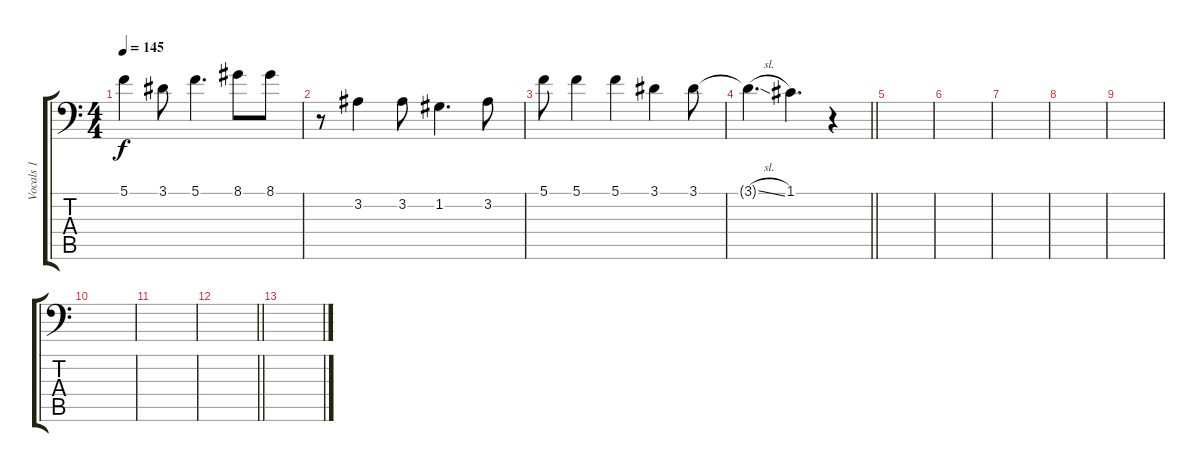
\track ("Vocals 1" "Vocals 1") {instrument lead2sawtooth}
\staff {score tabs}
\tuning (C4 G3 Eb3 Bb2 F2 Bb1) {hide}
\ts (4 4)
\tempo 145
\clef f4
\ks c
5.1.4{dy f} 3.1.8 5.1.4{d} 8.1.8 8.1.8 |
r.8 3.2.4 3.2.8 1.2.4{d} 3.2.8 |
5.1.8 5.1.4 5.1.4 3.1.4 3.1.8 |
\barLineRight lightlight
3.1{sl t}.4{d} 1.1.4{d} r.4 |
\section ("" "")
|
|
|
|
|
|
|
\barLineRight lightlight
|
\section ("" "")
